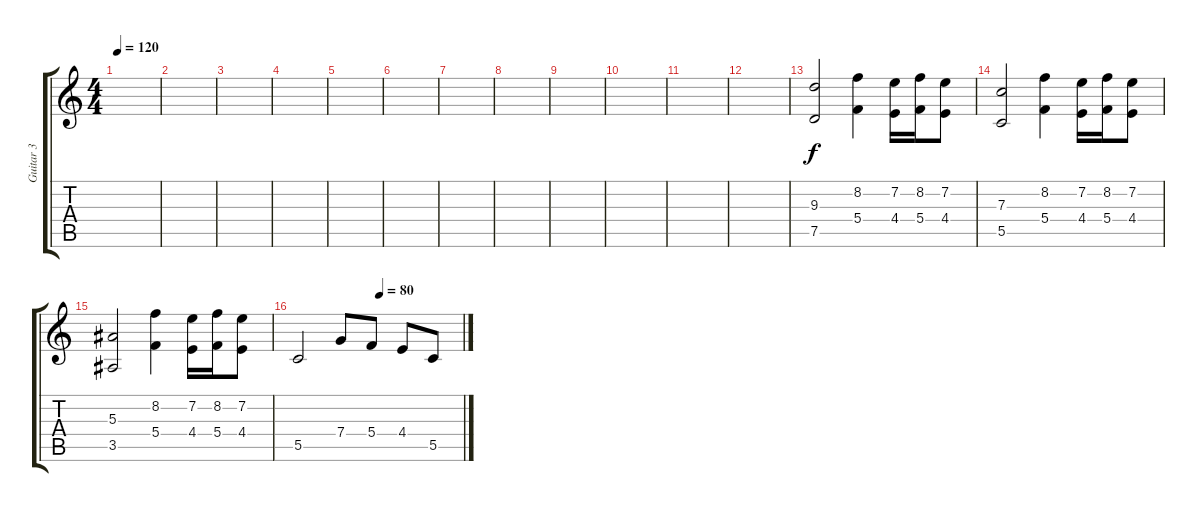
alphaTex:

\track ("Guitar 3" "Guitar 3") {instrument distortionguitar}
\staff {score tabs}
\tuning (D4 A3 F3 C3 G2 D2) {hide}
\ts (4 4)
\tempo 120
\clef g2
\ks c
|
|
|
|
|
|
|
|
|
|
|
|
(9.3 7.5).2 (8.2 5.4).4 (7.2 4.4).16 (8.2 5.4).16 (7.2 4.4).8 |
(7.3 5.5).2 (8.2 5.4).4 (7.2 4.4).16 (8.2 5.4).16 (7.2 4.4).8 |
(5.3 3.5).2 (8.2 5.4).4 (7.2 4.4).16 (8.2 5.4).16 (7.2 4.4).8 |
\tempo (80 0.5)
5.5.2 7.4.8 5.4.8 4.4.8 5.5.8
